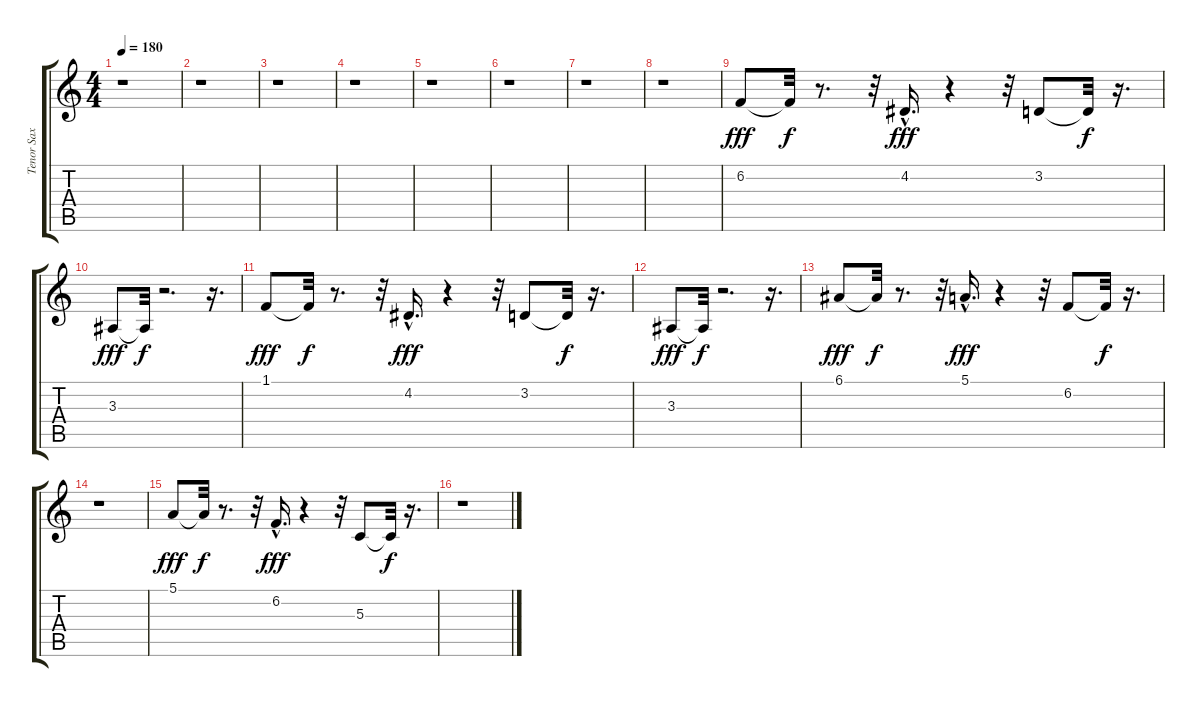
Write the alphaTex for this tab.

\track ("Tenor Sax" "Tenor Sax") {instrument tenorsax}
\staff {score tabs}
\tuning (E4 B3 G3 D3 A2 E2) {hide}
\ts (4 4)
\tempo 180
\clef g2
\ks c
r.1{dy fff} |
r.1 |
r.1 |
r.1 |
r.1 |
r.1 |
r.1 |
r.1 |
6.2.8 6.2{t}.32{dy f} r.8{d} r.32 4.2{hac}.16{d dy fff} r.4 r.32 3.2.8 3.2{t}.32{dy f} r.16{d} |
3.3.8{dy fff} 3.3{t}.32{dy f} r.2{d} r.16{d} |
1.1.8{dy fff} 1.1{t}.32{dy f} r.8{d} r.32 4.2{hac}.16{d dy fff} r.4 r.32 3.2.8 3.2{t}.32{dy f} r.16{d} |
3.3.8{dy fff} 3.3{t}.32{dy f} r.2{d} r.16{d} |
6.1.8{dy fff} 6.1{t}.32{dy f} r.8{d} r.32 5.1{hac}.16{d dy fff} r.4 r.32 6.2.8 6.2{t}.32{dy f} r.16{d} |
r.1 |
5.1.8{dy fff} 5.1{t}.32{dy f} r.8{d} r.32 6.2{hac}.16{d dy fff} r.4 r.32 5.3.8 5.3{t}.32{dy f} r.16{d} |
r.1
